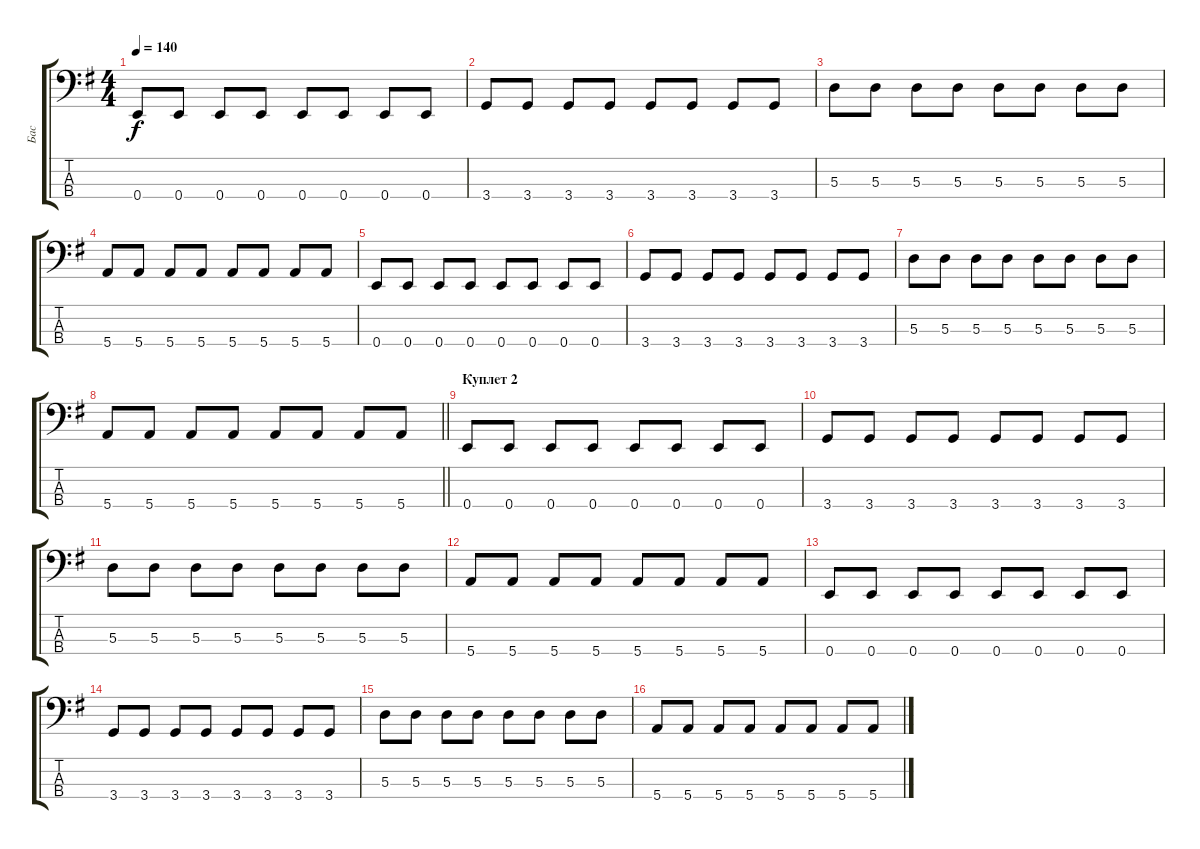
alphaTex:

\track ("Бас" "Бас") {instrument electricbassfinger}
\staff {score tabs}
\tuning (G2 D2 A1 E1) {hide}
\ts (4 4)
\tempo 140
\clef f4
\ks g
0.4.8{dy f} 0.4.8 0.4.8 0.4.8 0.4.8 0.4.8 0.4.8 0.4.8 |
3.4.8 3.4.8 3.4.8 3.4.8 3.4.8 3.4.8 3.4.8 3.4.8 |
5.3.8 5.3.8 5.3.8 5.3.8 5.3.8 5.3.8 5.3.8 5.3.8 |
5.4.8 5.4.8 5.4.8 5.4.8 5.4.8 5.4.8 5.4.8 5.4.8 |
0.4.8 0.4.8 0.4.8 0.4.8 0.4.8 0.4.8 0.4.8 0.4.8 |
3.4.8 3.4.8 3.4.8 3.4.8 3.4.8 3.4.8 3.4.8 3.4.8 |
5.3.8 5.3.8 5.3.8 5.3.8 5.3.8 5.3.8 5.3.8 5.3.8 |
\barLineRight lightlight
5.4.8 5.4.8 5.4.8 5.4.8 5.4.8 5.4.8 5.4.8 5.4.8 |
\section ("" "Куплет 2")
0.4.8 0.4.8 0.4.8 0.4.8 0.4.8 0.4.8 0.4.8 0.4.8 |
3.4.8 3.4.8 3.4.8 3.4.8 3.4.8 3.4.8 3.4.8 3.4.8 |
5.3.8 5.3.8 5.3.8 5.3.8 5.3.8 5.3.8 5.3.8 5.3.8 |
5.4.8 5.4.8 5.4.8 5.4.8 5.4.8 5.4.8 5.4.8 5.4.8 |
0.4.8 0.4.8 0.4.8 0.4.8 0.4.8 0.4.8 0.4.8 0.4.8 |
3.4.8 3.4.8 3.4.8 3.4.8 3.4.8 3.4.8 3.4.8 3.4.8 |
5.3.8 5.3.8 5.3.8 5.3.8 5.3.8 5.3.8 5.3.8 5.3.8 |
5.4.8 5.4.8 5.4.8 5.4.8 5.4.8 5.4.8 5.4.8 5.4.8
